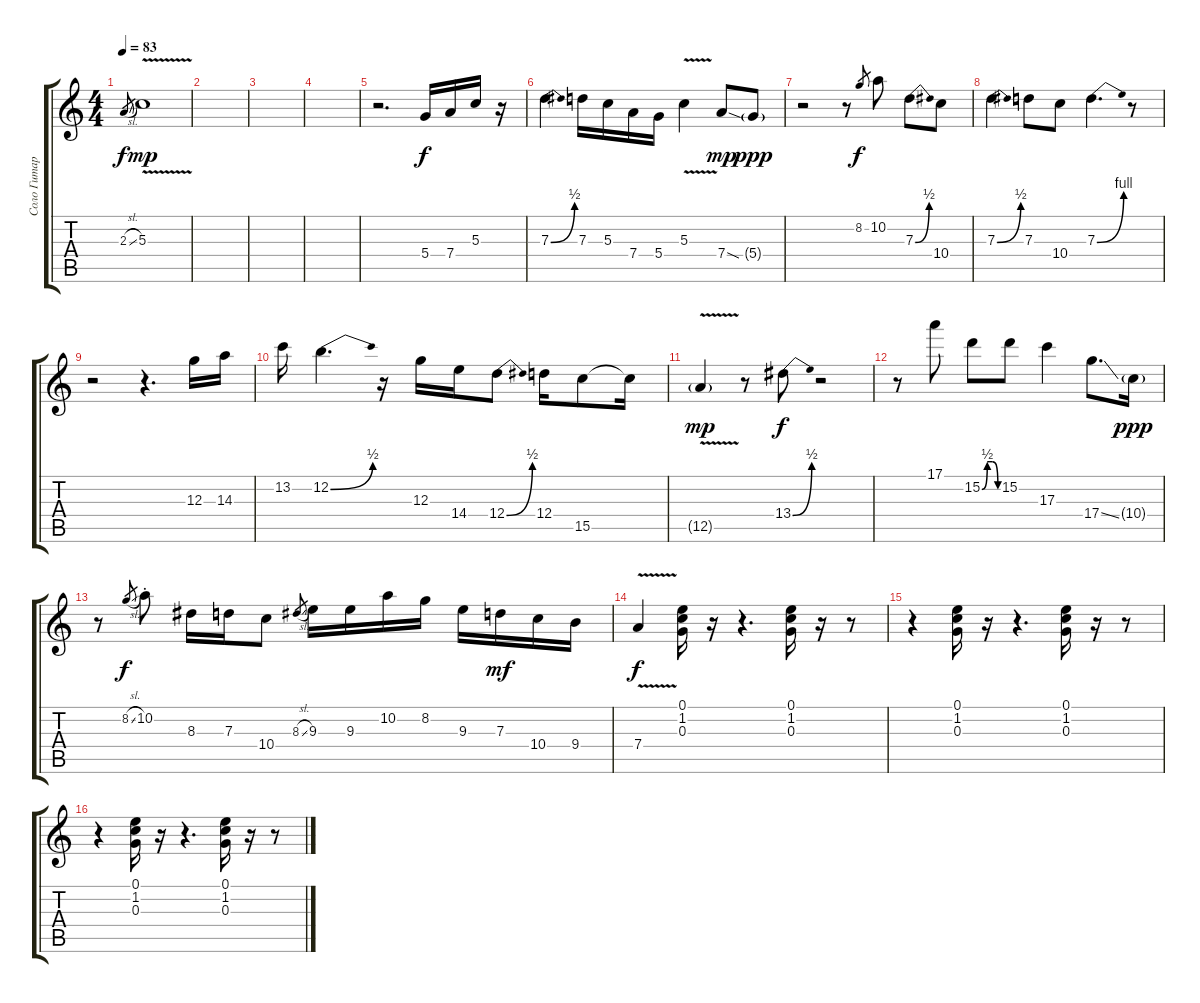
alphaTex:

\track ("Соло Гитара" "Соло Гитар") {instrument overdrivenguitar}
\staff {score tabs}
\tuning (E4 B3 G3 D3 A2 E2) {hide}
\ts (4 4)
\tempo 83
\clef g2
\ks c
2.3{sl}.8{gr dy f} 5.3{v}.1{dy mp} |
|
|
|
r.2{d} 5.4.16{dy f} 7.4.16 5.3.16 r.16 |
7.3{be (bend 0 0 60 2)}.4 7.3.16 5.3.16 7.4.16 5.4.16 5.3{v}.4 7.4{sod}.8{dy mp} 5.4{g}.8{dy ppp} |
r.2 r.8 8.2.8{gr dy f} 10.2.8 7.3{be (bend 0 0 60 2)}.8 10.4.8 |
7.3{be (bend 0 0 60 2)}.4 7.3.8 10.4.8 7.3{be (bend 0 0 60 4)}.4{d} r.8 |
r.2 r.4{d} 12.3.16 14.3.16 |
13.2.16 12.2{be (bend 0 0 60 2)}.4{d} r.16 12.3.16 14.4.16 12.4{be (bend 0 0 60 2)}.8 12.4.16 15.5.8 15.5{t}.16 |
12.5{v g}.4{dy mp} r.8 13.4{be (bend 0 0 60 2)}.8{dy f} r.2 |
r.8 17.1.8 15.2{be (custom 0 0 20 2 30 2 40 2 60 0)}.8 15.2.8 17.3.4 17.4{ss}.8{d} 10.4{g}.16{dy ppp} |
r.8 8.2{sl}.8{gr dy f} 10.2{st}.8 8.3.16 7.3.16 10.4.8 8.3{sl}.8{gr} 9.3.16 9.3.16 10.2.16 8.2.16 9.3.16 7.3.16{dy mf} 10.4.16 9.4.16 |
7.4{v}.4{dy f} (0.1 1.2 0.3).16 r.16 r.4{d} (0.1 1.2 0.3).16 r.16 r.8 |
r.4 (0.1 1.2 0.3).16 r.16 r.4{d} (0.1 1.2 0.3).16 r.16 r.8 |
r.4 (0.1 1.2 0.3).16 r.16 r.4{d} (0.1 1.2 0.3).16 r.16 r.8
